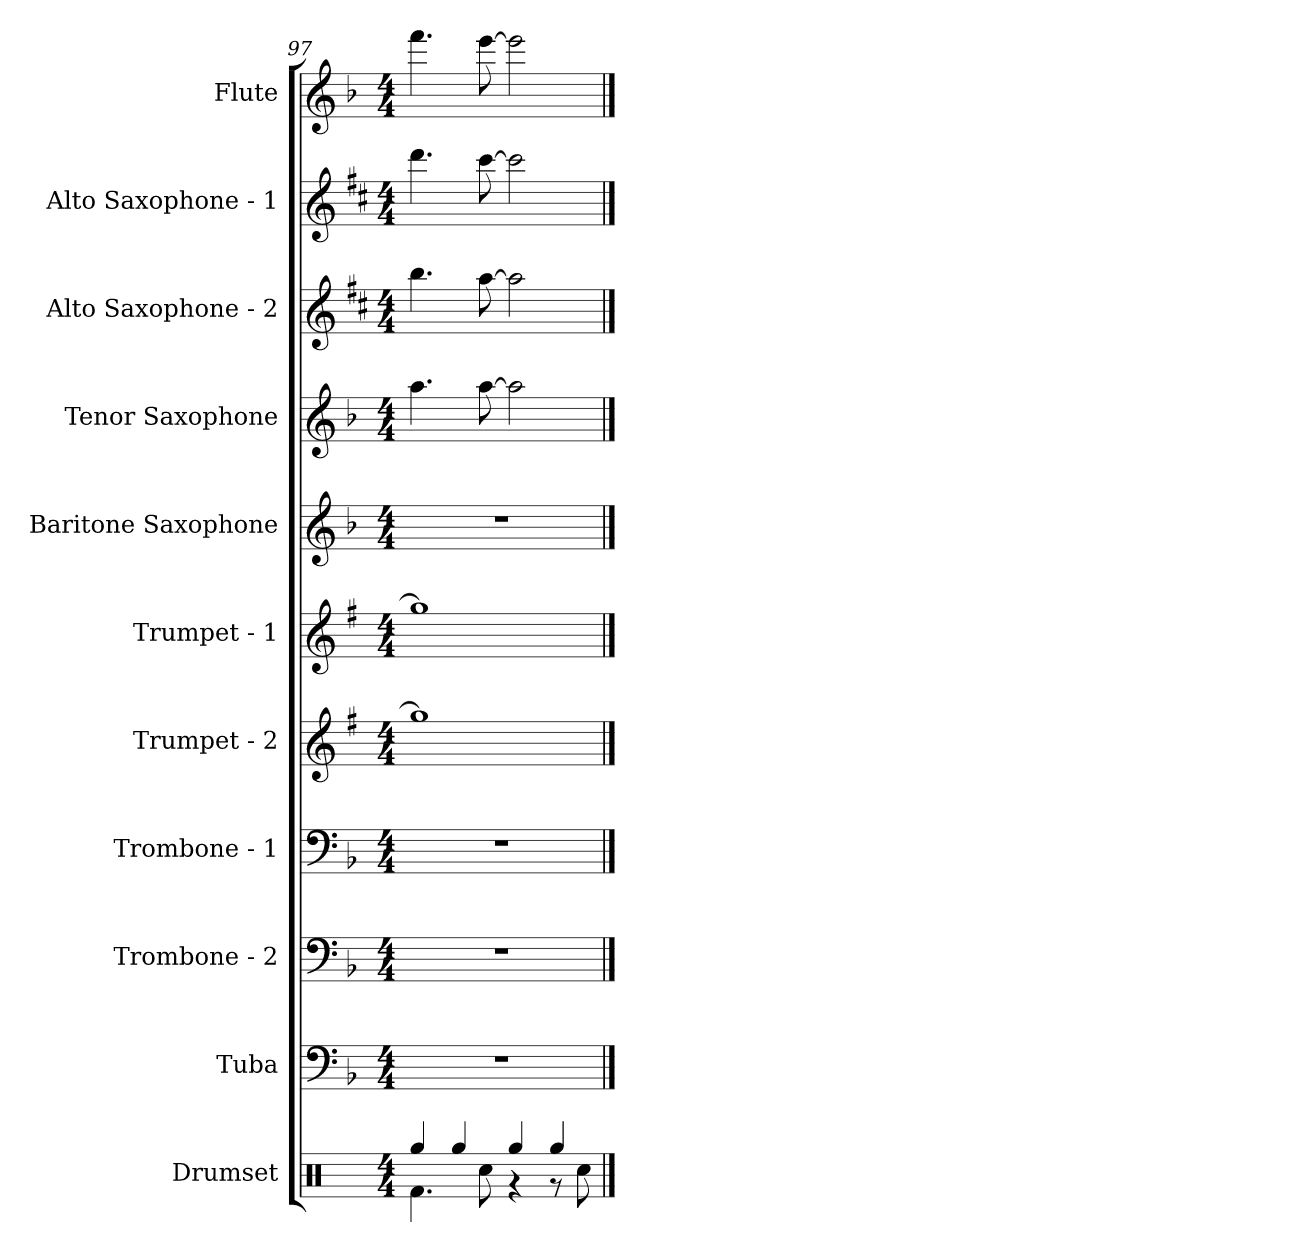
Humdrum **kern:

**kern	**kern	**kern	**kern	**kern	**kern	**kern	**kern	**kern	**kern	**kern
*part11	*part10	*part9	*part8	*part7	*part6	*part5	*part4	*part3	*part2	*part1
*staff11	*staff10	*staff9	*staff8	*staff7	*staff6	*staff5	*staff4	*staff3	*staff2	*staff1
*I"Drumset	*I"Tuba	*I"Trombone - 2	*I"Trombone - 1	*I"Trumpet - 2	*I"Trumpet - 1	*I"Baritone Saxophone	*I"Tenor Saxophone	*I"Alto Saxophone - 2	*I"Alto Saxophone - 1	*I"Flute
*I'Drs.	*I'Tba.	*I'Tbn. - 2	*I'Tbn. - 1	*I'Tpt.  - 2	*I'Tpt. - 1	*I'Bar. Sax.	*I'T. Sax.	*I'A. Sax. - 2	*I'A. Sax. - 1	*I'Fl.
*clefX	*clefF4	*clefF4	*clefF4	*clefG2	*clefG2	*clefG2	*clefG2	*clefG2	*clefG2	*clefG2
*	*	*	*	*ITrd1c2	*ITrd1c2	*ITrd12c21	*ITrd8c14	*ITrd5c9	*ITrd5c9	*
*k[]	*k[b-]	*k[b-]	*k[b-]	*k[b-]	*k[b-]	*k[b-]	*k[b-]	*k[b-]	*k[b-]	*k[b-]
*M4/4	*M4/4	*M4/4	*M4/4	*M4/4	*M4/4	*M4/4	*M4/4	*M4/4	*M4/4	*M4/4
=97	=97	=97	=97	=97	=97	=97	=97	=97	=97	=97
*^	*	*	*	*	*	*	*	*	*	*
4Rgg/	4.Rf\	1r	1r	1r	1ff]	1ff]	1r	4.a\	4.dd\	4.ff\	4.fff\
4Rgg/	.	.	.	.	.	.	.	.	.	.	.
.	8Rcc\	.	.	.	.	.	.	[8a\	[8cc\	[8ee\	[8eee\
4Rgg/	4r	.	.	.	.	.	.	2a\]	2cc\]	2ee\]	2eee\]
4Rgg/	8r	.	.	.	.	.	.	.	.	.	.
.	8Rcc\	.	.	.	.	.	.	.	.	.	.
*v	*v	*	*	*	*	*	*	*	*	*	*
==	==	==	==	==	==	==	==	==	==	==
*-	*-	*-	*-	*-	*-	*-	*-	*-	*-	*-
